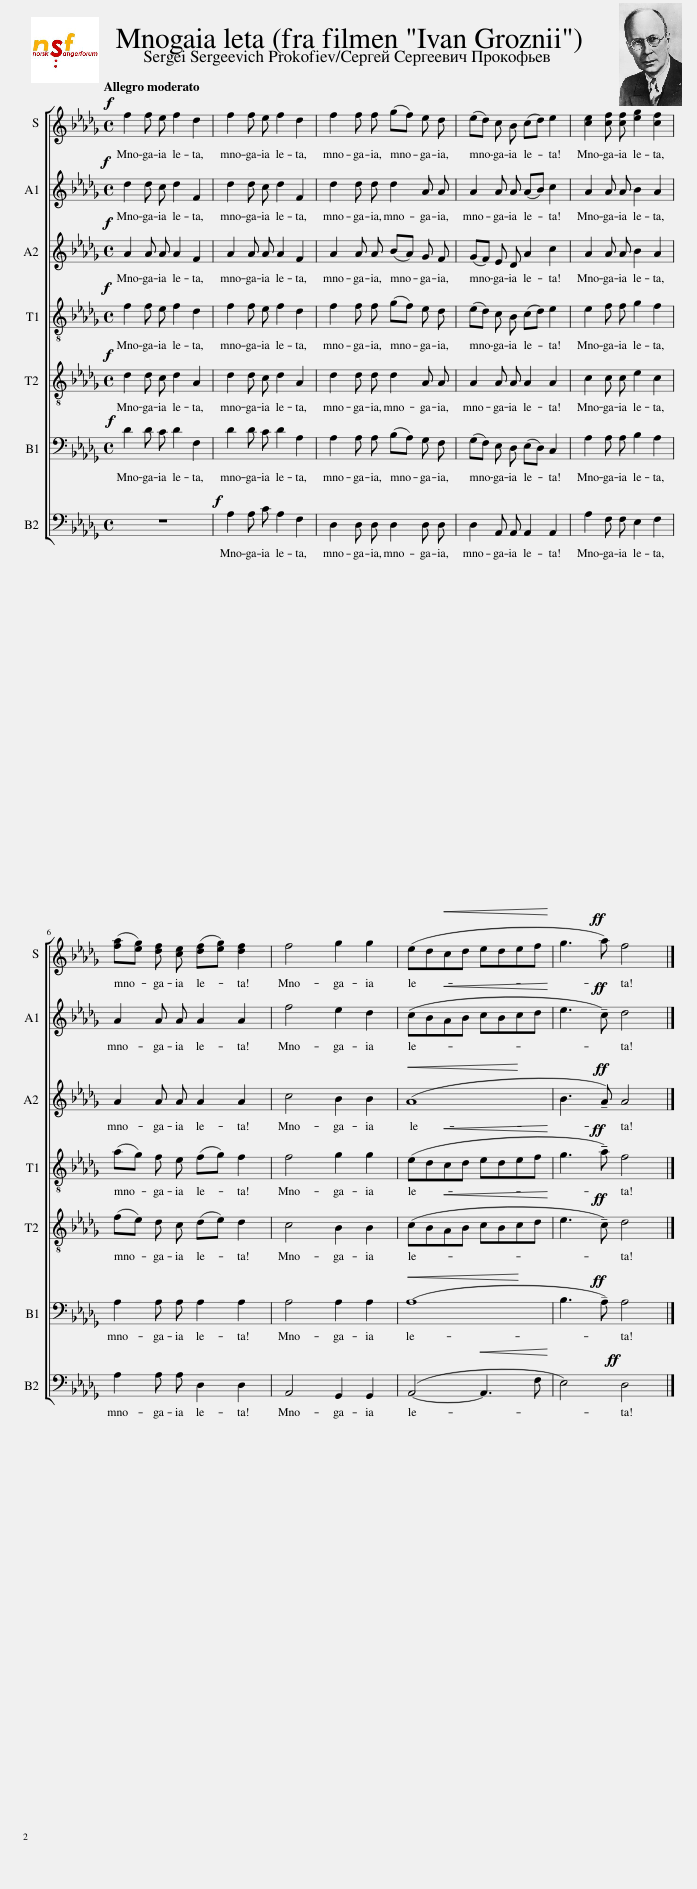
X:1
%%score [ 1 2 3 4 5 6 7 ]
L:1/8
Q:1/4=90
M:4/4
I:linebreak $
K:Db
V:1 treble
V:2 treble
V:3 treble
V:4 treble-8
V:5 treble-8
V:6 bass
V:7 bass
V:1
!f! f2 f e f2 d2 | f2 f e f2 d2 | f2 f f (gf) e d | (ed) c B (cd) e2 | [ce]2 [cf] [cf] [eg]2 [cf]2 |$ %5
 ([fa][eg]) [df] [ce] ([df][eg]) [df]2 | f4 g2 g2 | (ed!<(!cd edef!<)! | g3!ff! a) f4 |] %9
V:2
!f! d2 d c d2 F2 | d2 d c d2 F2 | d2 d d d2 A A | A2 A A (AB) c2 | A2 A A B2 A2 |$ %5
 A2 A A A2 A2 | f4 e2 d2 | (cB!<(!AB cBcd!<)! | e3!ff! !tenuto!c) d4 |] %9
V:3
!f! A2 A A A2 F2 | A2 A A A2 F2 | A2 A A (BA) G F | (GF) E D A2 c2 | A2 A A B2 A2 |$ %5
 A2 A A A2 A2 | c4 B2 B2 |!<(! (A8!<)! | B3!ff! !tenuto!A) A4 |] %9
V:4
!f! f2 f e f2 d2 | f2 f e f2 d2 | f2 f f (gf) e d | (ed) c B (cd) e2 | e2 f f g2 f2 |$ %5
 (ag) f e (fg) f2 | f4 g2 g2 | (ed!<(!cd edef!<)! | g3!ff! !tenuto!a) f4 |] %9
V:5
!f! d2 d c d2 A2 | d2 d c d2 A2 | d2 d d d2 A A | A2 A A A2 A2 | c2 c c e2 c2 |$ %5
 (fe) d c (de) d2 | c4 B2 B2 | (cB!<(!AB cBcd!<)! | e3!ff! !tenuto!c) d4 |] %9
V:6
!f! D2 D C D2 F,2 | D2 D C D2 A,2 | A,2 A, A, (B,A,) G, F, | (G,F,) E, D, (E,D,) C,2 | A,2 A, A, B,2 A,2 |$ %5
 A,2 A, A, A,2 A,2 | A,4 A,2 A,2 |!<(! (A,8!<)! | B,3!ff! !tenuto!A,) A,4 |] %9
V:7
 z8 |!f! A,2 A, C A,2 F,2 | D,2 D, D, D,2 D, D, | D,2 A,, A,, A,,2 A,,2 | A,2 F, F, E,2 F,2 |$ %5
 A,2 A, A, D,2 D,2 | A,,4 G,,2 G,,2 | (A,,4-!<(! A,,3 F,!<)! | E,4)!ff! D,4 |] %9
